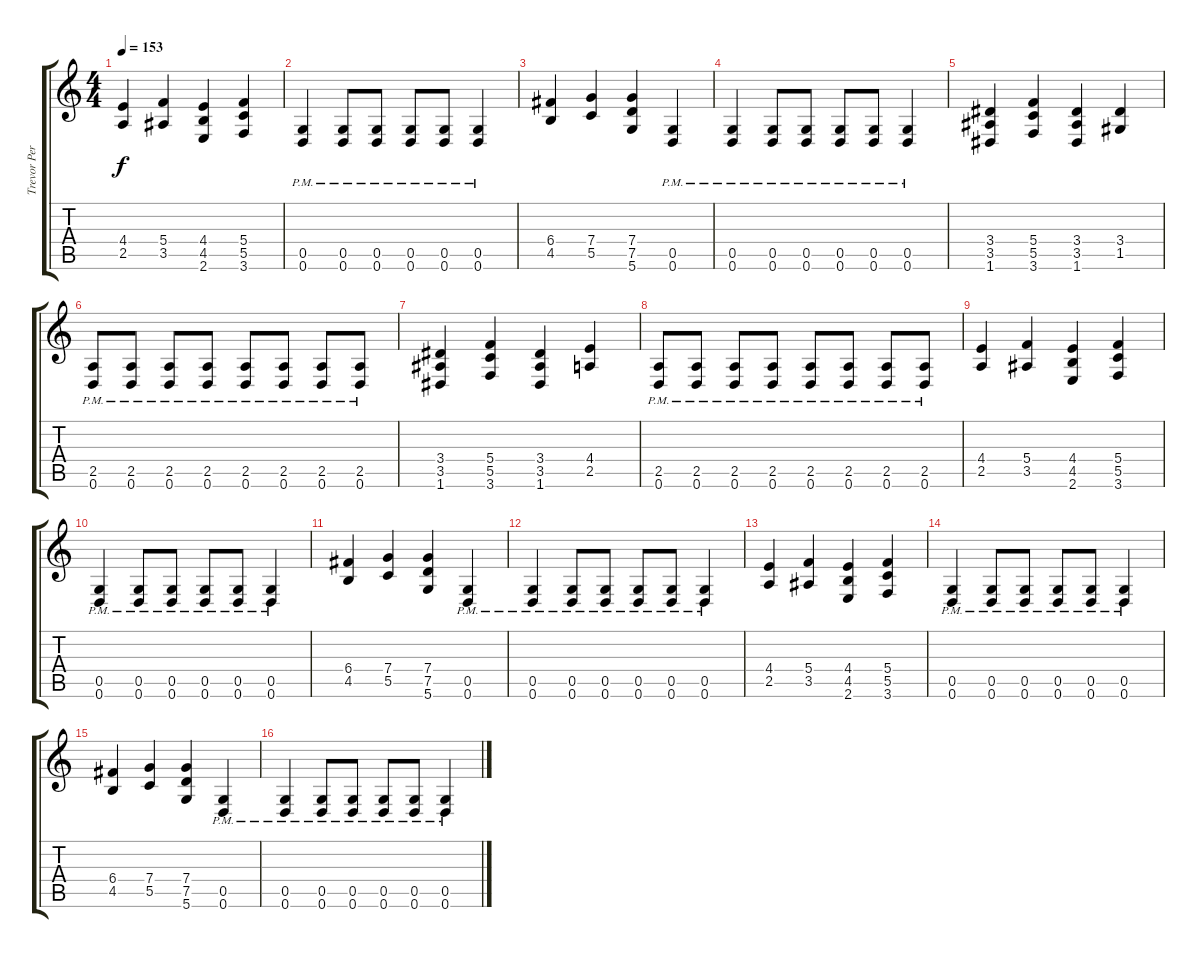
\track ("Trevor Peres (Rhythm)" "Trevor Per") {instrument distortionguitar}
\staff {score tabs}
\tuning (D4 A3 F3 C3 G2 D2) {hide}
\ts (4 4)
\tempo 153
\clef g2
\ks c
(4.4 2.5).4{dy f} (5.4 3.5).4 (4.4 4.5 2.6).4 (5.4 5.5 3.6).4 |
(0.5{pm} 0.6).4 (0.5{pm} 0.6).8 (0.5{pm} 0.6).8 (0.5{pm} 0.6).8 (0.5{pm} 0.6).8 (0.5{pm} 0.6).4 |
(6.4 4.5).4 (7.4 5.5).4 (7.4 7.5 5.6).4 (0.5{pm} 0.6).4 |
(0.5{pm} 0.6).4 (0.5{pm} 0.6).8 (0.5{pm} 0.6).8 (0.5{pm} 0.6).8 (0.5{pm} 0.6).8 (0.5{pm} 0.6).4 |
(3.4 3.5 1.6).4 (5.4 5.5 3.6).4 (3.4 3.5 1.6).4 (3.4 1.5).4 |
(2.5{pm} 0.6).8 (2.5{pm} 0.6).8 (2.5{pm} 0.6).8 (2.5{pm} 0.6).8 (2.5{pm} 0.6).8 (2.5{pm} 0.6).8 (2.5{pm} 0.6).8 (2.5{pm} 0.6).8 |
(3.4 3.5 1.6).4 (5.4 5.5 3.6).4 (3.4 3.5 1.6).4 (4.4 2.5).4 |
(2.5{pm} 0.6).8 (2.5{pm} 0.6).8 (2.5{pm} 0.6).8 (2.5{pm} 0.6).8 (2.5{pm} 0.6).8 (2.5{pm} 0.6).8 (2.5{pm} 0.6).8 (2.5{pm} 0.6).8 |
(4.4 2.5).4 (5.4 3.5).4 (4.4 4.5 2.6).4 (5.4 5.5 3.6).4 |
(0.5{pm} 0.6).4 (0.5{pm} 0.6).8 (0.5{pm} 0.6).8 (0.5{pm} 0.6).8 (0.5{pm} 0.6).8 (0.5{pm} 0.6).4 |
(6.4 4.5).4 (7.4 5.5).4 (7.4 7.5 5.6).4 (0.5{pm} 0.6).4 |
(0.5{pm} 0.6).4 (0.5{pm} 0.6).8 (0.5{pm} 0.6).8 (0.5{pm} 0.6).8 (0.5{pm} 0.6).8 (0.5{pm} 0.6).4 |
(4.4 2.5).4 (5.4 3.5).4 (4.4 4.5 2.6).4 (5.4 5.5 3.6).4 |
(0.5{pm} 0.6).4 (0.5{pm} 0.6).8 (0.5{pm} 0.6).8 (0.5{pm} 0.6).8 (0.5{pm} 0.6).8 (0.5{pm} 0.6).4 |
(6.4 4.5).4 (7.4 5.5).4 (7.4 7.5 5.6).4 (0.5{pm} 0.6).4 |
(0.5{pm} 0.6).4 (0.5{pm} 0.6).8 (0.5{pm} 0.6).8 (0.5{pm} 0.6).8 (0.5{pm} 0.6).8 (0.5{pm} 0.6).4
